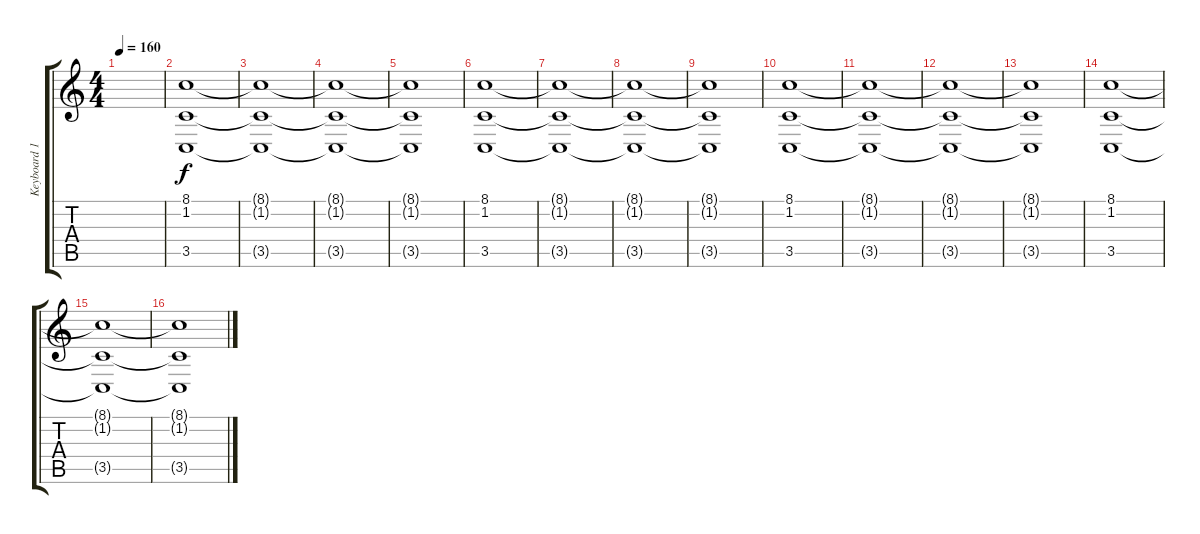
\track ("Keyboard 1" "Keyboard 1") {instrument fx2soundtrack}
\staff {score tabs}
\tuning (E4 B3 G3 D3 A2 E2) {hide}
\ts (4 4)
\tempo 160
\clef g2
\ks c
|
(8.1 1.2 3.5).1 |
(8.1{t} 1.2{t} 3.5{t}).1 |
(8.1{t} 1.2{t} 3.5{t}).1 |
(8.1{t} 1.2{t} 3.5{t}).1 |
(8.1 1.2 3.5).1 |
(8.1{t} 1.2{t} 3.5{t}).1 |
(8.1{t} 1.2{t} 3.5{t}).1 |
(8.1{t} 1.2{t} 3.5{t}).1 |
(8.1 1.2 3.5).1 |
(8.1{t} 1.2{t} 3.5{t}).1 |
(8.1{t} 1.2{t} 3.5{t}).1 |
(8.1{t} 1.2{t} 3.5{t}).1 |
(8.1 1.2 3.5).1 |
(8.1{t} 1.2{t} 3.5{t}).1 |
(8.1{t} 1.2{t} 3.5{t}).1
